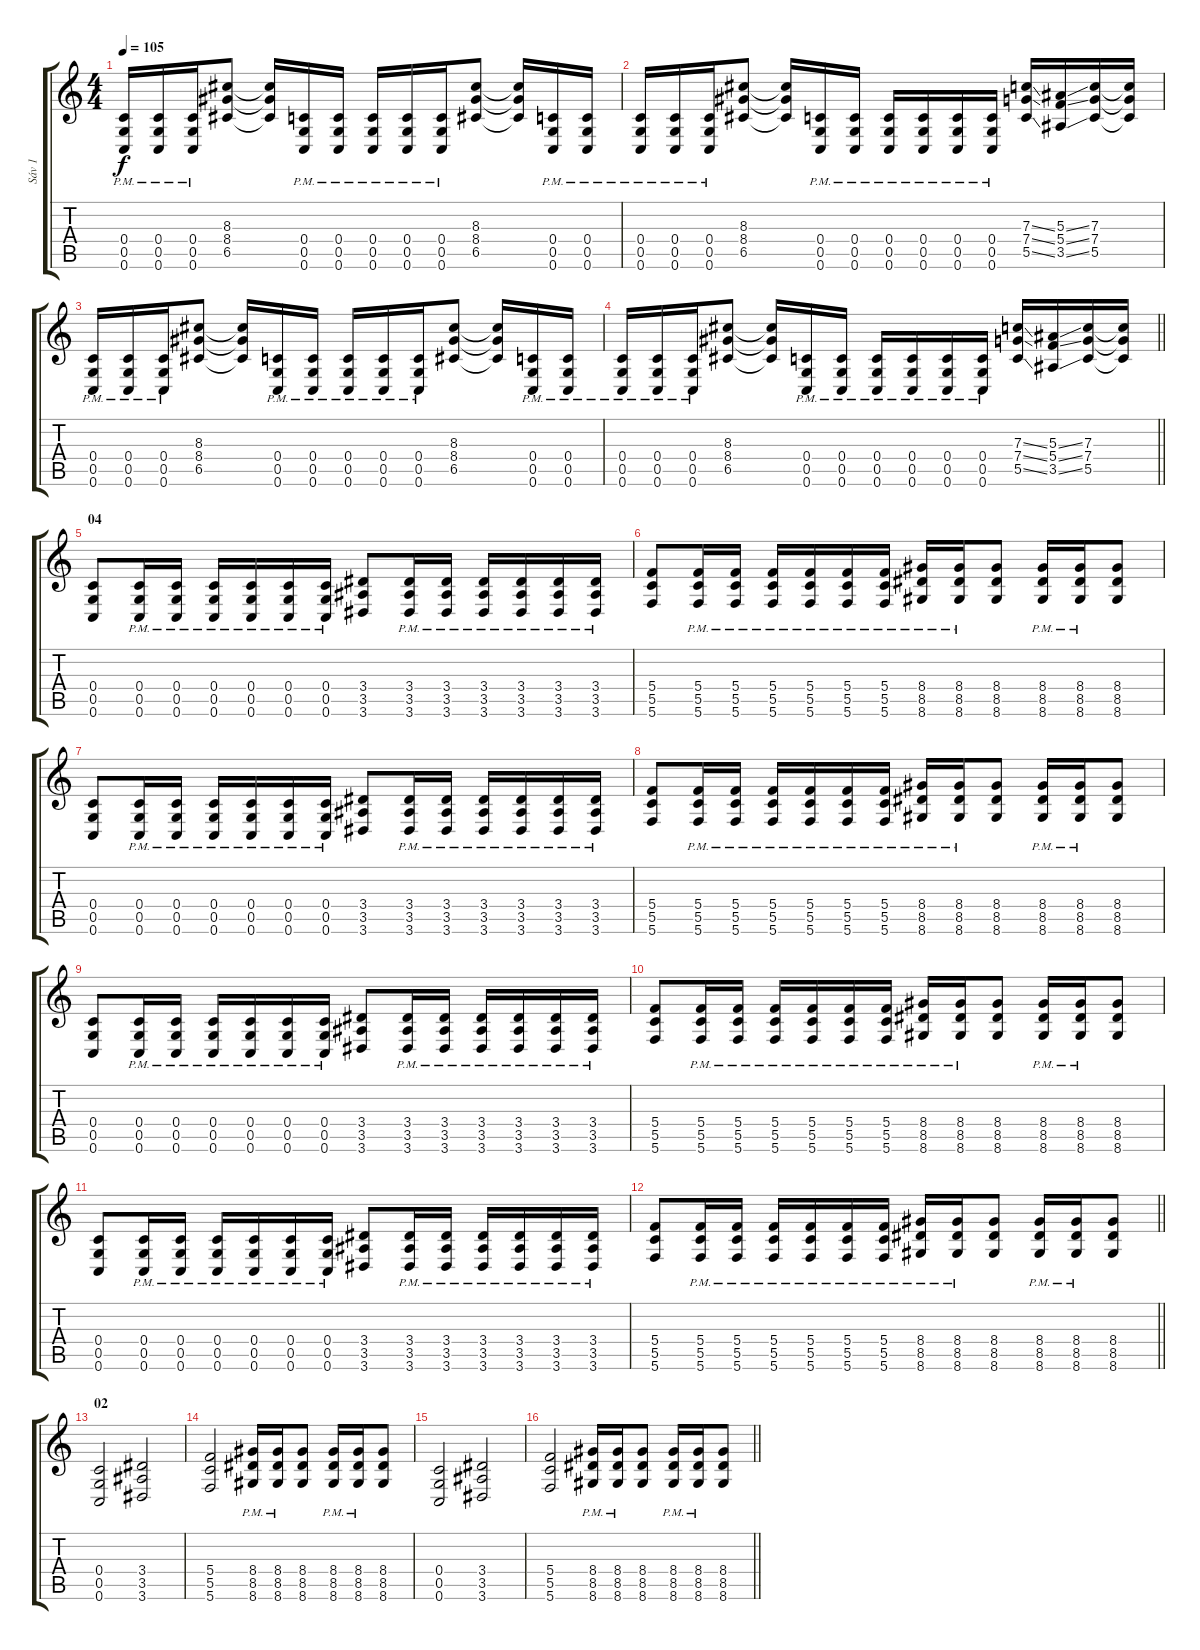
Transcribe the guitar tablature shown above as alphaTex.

\track ("Sáv 1" "Sáv 1") {instrument distortionguitar}
\staff {score tabs}
\tuning (D4 A3 F3 C3 G2 C2) {hide}
\ts (4 4)
\tempo 105
\clef g2
\ks c
(0.4{pm} 0.5{pm} 0.6{pm}).16{dy f} (0.4{pm} 0.5{pm} 0.6{pm}).16 (0.4{pm} 0.5{pm} 0.6{pm}).16 (8.3 8.4 6.5).8 (8.3{t} 8.4{t} 6.5{t}).16 (0.4{pm} 0.5{pm} 0.6{pm}).16 (0.4{pm} 0.5{pm} 0.6{pm}).16 (0.4{pm} 0.5{pm} 0.6{pm}).16 (0.4{pm} 0.5{pm} 0.6{pm}).16 (0.4{pm} 0.5{pm} 0.6{pm}).16 (8.3 8.4 6.5).8 (8.3{t} 8.4{t} 6.5{t}).16 (0.4{pm} 0.5{pm} 0.6{pm}).16 (0.4{pm} 0.5{pm} 0.6{pm}).16 |
(0.4{pm} 0.5{pm} 0.6{pm}).16 (0.4{pm} 0.5{pm} 0.6{pm}).16 (0.4{pm} 0.5{pm} 0.6{pm}).16 (8.3 8.4 6.5).8 (8.3{t} 8.4{t} 6.5{t}).16 (0.4{pm} 0.5{pm} 0.6{pm}).16 (0.4{pm} 0.5{pm} 0.6{pm}).16 (0.4{pm} 0.5{pm} 0.6{pm}).16 (0.4{pm} 0.5{pm} 0.6{pm}).16 (0.4{pm} 0.5{pm} 0.6{pm}).16 (0.4{pm} 0.5{pm} 0.6{pm}).16 (7.3{ss} 7.4{ss} 5.5{ss}).16 (5.3{ss} 5.4{ss} 3.5{ss}).16 (7.3 7.4 5.5).16 (7.3{t} 7.4{t} 5.5{t}).16 |
(0.4{pm} 0.5{pm} 0.6{pm}).16 (0.4{pm} 0.5{pm} 0.6{pm}).16 (0.4{pm} 0.5{pm} 0.6{pm}).16 (8.3 8.4 6.5).8 (8.3{t} 8.4{t} 6.5{t}).16 (0.4{pm} 0.5{pm} 0.6{pm}).16 (0.4{pm} 0.5{pm} 0.6{pm}).16 (0.4{pm} 0.5{pm} 0.6{pm}).16 (0.4{pm} 0.5{pm} 0.6{pm}).16 (0.4{pm} 0.5{pm} 0.6{pm}).16 (8.3 8.4 6.5).8 (8.3{t} 8.4{t} 6.5{t}).16 (0.4{pm} 0.5{pm} 0.6{pm}).16 (0.4{pm} 0.5{pm} 0.6{pm}).16 |
\barLineRight lightlight
(0.4{pm} 0.5{pm} 0.6{pm}).16 (0.4{pm} 0.5{pm} 0.6{pm}).16 (0.4{pm} 0.5{pm} 0.6{pm}).16 (8.3 8.4 6.5).8 (8.3{t} 8.4{t} 6.5{t}).16 (0.4{pm} 0.5{pm} 0.6{pm}).16 (0.4{pm} 0.5{pm} 0.6{pm}).16 (0.4{pm} 0.5{pm} 0.6{pm}).16 (0.4{pm} 0.5{pm} 0.6{pm}).16 (0.4{pm} 0.5{pm} 0.6{pm}).16 (0.4{pm} 0.5{pm} 0.6{pm}).16 (7.3{ss} 7.4{ss} 5.5{ss}).16 (5.3{ss} 5.4{ss} 3.5{ss}).16 (7.3 7.4 5.5).16 (7.3{t} 7.4{t} 5.5{t}).16 |
\section ("" "04")
(0.4 0.5 0.6).8 (0.4{pm} 0.5{pm} 0.6{pm}).16 (0.4{pm} 0.5{pm} 0.6{pm}).16 (0.4{pm} 0.5{pm} 0.6{pm}).16 (0.4{pm} 0.5{pm} 0.6{pm}).16 (0.4{pm} 0.5{pm} 0.6{pm}).16 (0.4{pm} 0.5{pm} 0.6{pm}).16 (3.4 3.5 3.6).8 (3.4{pm} 3.5{pm} 3.6{pm}).16 (3.4{pm} 3.5{pm} 3.6{pm}).16 (3.4{pm} 3.5{pm} 3.6{pm}).16 (3.4{pm} 3.5{pm} 3.6{pm}).16 (3.4{pm} 3.5{pm} 3.6{pm}).16 (3.4{pm} 3.5{pm} 3.6{pm}).16 |
(5.4 5.5 5.6).8 (5.4{pm} 5.5{pm} 5.6{pm}).16 (5.4{pm} 5.5{pm} 5.6{pm}).16 (5.4{pm} 5.5{pm} 5.6{pm}).16 (5.4{pm} 5.5{pm} 5.6{pm}).16 (5.4{pm} 5.5{pm} 5.6{pm}).16 (5.4{pm} 5.5{pm} 5.6{pm}).16 (8.4{pm} 8.5{pm} 8.6{pm}).16 (8.4{pm} 8.5{pm} 8.6{pm}).16 (8.4 8.5 8.6).8 (8.4{pm} 8.5{pm} 8.6{pm}).16 (8.4{pm} 8.5{pm} 8.6{pm}).16 (8.4 8.5 8.6).8 |
(0.4 0.5 0.6).8 (0.4{pm} 0.5{pm} 0.6{pm}).16 (0.4{pm} 0.5{pm} 0.6{pm}).16 (0.4{pm} 0.5{pm} 0.6{pm}).16 (0.4{pm} 0.5{pm} 0.6{pm}).16 (0.4{pm} 0.5{pm} 0.6{pm}).16 (0.4{pm} 0.5{pm} 0.6{pm}).16 (3.4 3.5 3.6).8 (3.4{pm} 3.5{pm} 3.6{pm}).16 (3.4{pm} 3.5{pm} 3.6{pm}).16 (3.4{pm} 3.5{pm} 3.6{pm}).16 (3.4{pm} 3.5{pm} 3.6{pm}).16 (3.4{pm} 3.5{pm} 3.6{pm}).16 (3.4{pm} 3.5{pm} 3.6{pm}).16 |
(5.4 5.5 5.6).8 (5.4{pm} 5.5{pm} 5.6{pm}).16 (5.4{pm} 5.5{pm} 5.6{pm}).16 (5.4{pm} 5.5{pm} 5.6{pm}).16 (5.4{pm} 5.5{pm} 5.6{pm}).16 (5.4{pm} 5.5{pm} 5.6{pm}).16 (5.4{pm} 5.5{pm} 5.6{pm}).16 (8.4{pm} 8.5{pm} 8.6{pm}).16 (8.4{pm} 8.5{pm} 8.6{pm}).16 (8.4 8.5 8.6).8 (8.4{pm} 8.5{pm} 8.6{pm}).16 (8.4{pm} 8.5{pm} 8.6{pm}).16 (8.4 8.5 8.6).8 |
(0.4 0.5 0.6).8 (0.4{pm} 0.5{pm} 0.6{pm}).16 (0.4{pm} 0.5{pm} 0.6{pm}).16 (0.4{pm} 0.5{pm} 0.6{pm}).16 (0.4{pm} 0.5{pm} 0.6{pm}).16 (0.4{pm} 0.5{pm} 0.6{pm}).16 (0.4{pm} 0.5{pm} 0.6{pm}).16 (3.4 3.5 3.6).8 (3.4{pm} 3.5{pm} 3.6{pm}).16 (3.4{pm} 3.5{pm} 3.6{pm}).16 (3.4{pm} 3.5{pm} 3.6{pm}).16 (3.4{pm} 3.5{pm} 3.6{pm}).16 (3.4{pm} 3.5{pm} 3.6{pm}).16 (3.4{pm} 3.5{pm} 3.6{pm}).16 |
(5.4 5.5 5.6).8 (5.4{pm} 5.5{pm} 5.6{pm}).16 (5.4{pm} 5.5{pm} 5.6{pm}).16 (5.4{pm} 5.5{pm} 5.6{pm}).16 (5.4{pm} 5.5{pm} 5.6{pm}).16 (5.4{pm} 5.5{pm} 5.6{pm}).16 (5.4{pm} 5.5{pm} 5.6{pm}).16 (8.4{pm} 8.5{pm} 8.6{pm}).16 (8.4{pm} 8.5{pm} 8.6{pm}).16 (8.4 8.5 8.6).8 (8.4{pm} 8.5{pm} 8.6{pm}).16 (8.4{pm} 8.5{pm} 8.6{pm}).16 (8.4 8.5 8.6).8 |
(0.4 0.5 0.6).8 (0.4{pm} 0.5{pm} 0.6{pm}).16 (0.4{pm} 0.5{pm} 0.6{pm}).16 (0.4{pm} 0.5{pm} 0.6{pm}).16 (0.4{pm} 0.5{pm} 0.6{pm}).16 (0.4{pm} 0.5{pm} 0.6{pm}).16 (0.4{pm} 0.5{pm} 0.6{pm}).16 (3.4 3.5 3.6).8 (3.4{pm} 3.5{pm} 3.6{pm}).16 (3.4{pm} 3.5{pm} 3.6{pm}).16 (3.4{pm} 3.5{pm} 3.6{pm}).16 (3.4{pm} 3.5{pm} 3.6{pm}).16 (3.4{pm} 3.5{pm} 3.6{pm}).16 (3.4{pm} 3.5{pm} 3.6{pm}).16 |
\barLineRight lightlight
(5.4 5.5 5.6).8 (5.4{pm} 5.5{pm} 5.6{pm}).16 (5.4{pm} 5.5{pm} 5.6{pm}).16 (5.4{pm} 5.5{pm} 5.6{pm}).16 (5.4{pm} 5.5{pm} 5.6{pm}).16 (5.4{pm} 5.5{pm} 5.6{pm}).16 (5.4{pm} 5.5{pm} 5.6{pm}).16 (8.4{pm} 8.5{pm} 8.6{pm}).16 (8.4{pm} 8.5{pm} 8.6{pm}).16 (8.4 8.5 8.6).8 (8.4{pm} 8.5{pm} 8.6{pm}).16 (8.4{pm} 8.5{pm} 8.6{pm}).16 (8.4 8.5 8.6).8 |
\section ("" "02")
(0.4 0.5 0.6).2 (3.4 3.5 3.6).2 |
(5.4 5.5 5.6).2 (8.4{pm} 8.5{pm} 8.6{pm}).16 (8.4{pm} 8.5{pm} 8.6{pm}).16 (8.4 8.5 8.6).8 (8.4{pm} 8.5{pm} 8.6{pm}).16 (8.4{pm} 8.5{pm} 8.6{pm}).16 (8.4 8.5 8.6).8 |
(0.4 0.5 0.6).2 (3.4 3.5 3.6).2 |
\barLineRight lightlight
(5.4 5.5 5.6).2 (8.4{pm} 8.5{pm} 8.6{pm}).16 (8.4{pm} 8.5{pm} 8.6{pm}).16 (8.4 8.5 8.6).8 (8.4{pm} 8.5{pm} 8.6{pm}).16 (8.4{pm} 8.5{pm} 8.6{pm}).16 (8.4 8.5 8.6).8
